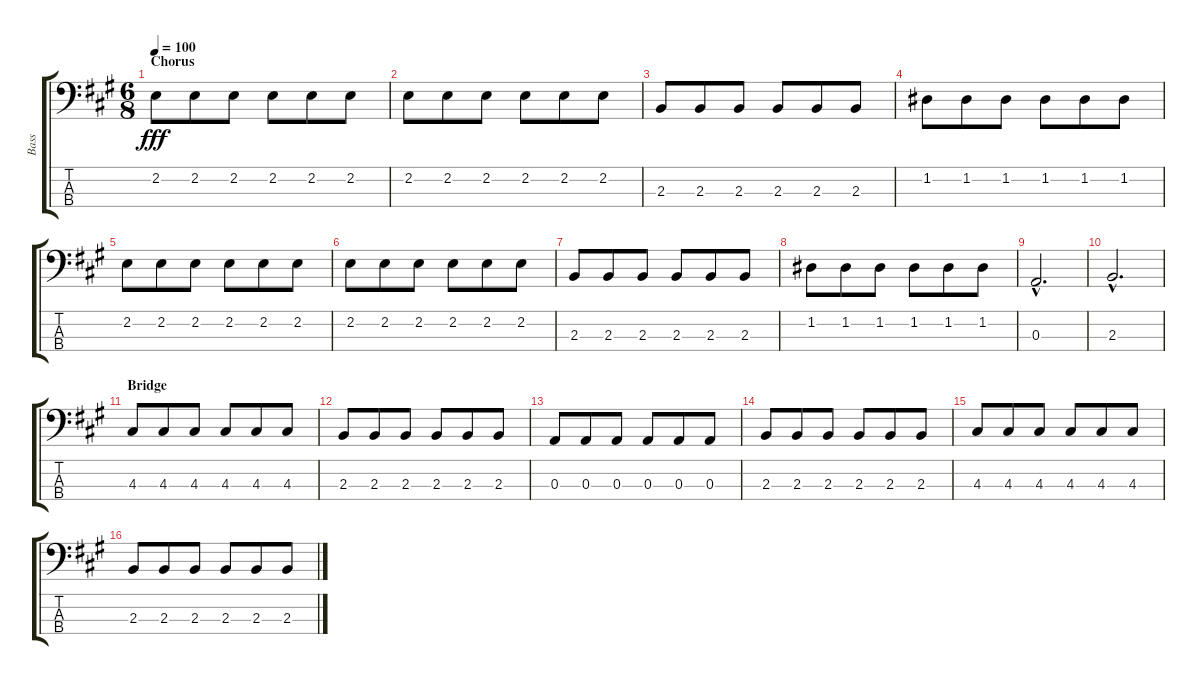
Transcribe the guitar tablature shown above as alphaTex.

\track ("Bass" "Bass") {instrument electricbassfinger}
\staff {score tabs}
\tuning (G2 D2 A1 E1) {hide}
\ts (6 8)
\section ("" "Chorus")
\tempo 100
\clef f4
\ks a
2.2.8{dy fff} 2.2.8 2.2.8 2.2.8 2.2.8 2.2.8 |
2.2.8 2.2.8 2.2.8 2.2.8 2.2.8 2.2.8 |
2.3.8 2.3.8 2.3.8 2.3.8 2.3.8 2.3.8 |
1.2.8 1.2.8 1.2.8 1.2.8 1.2.8 1.2.8 |
2.2.8 2.2.8 2.2.8 2.2.8 2.2.8 2.2.8 |
2.2.8 2.2.8 2.2.8 2.2.8 2.2.8 2.2.8 |
2.3.8 2.3.8 2.3.8 2.3.8 2.3.8 2.3.8 |
1.2.8 1.2.8 1.2.8 1.2.8 1.2.8 1.2.8 |
0.3{hac}.2{d} |
2.3{hac}.2{d} |
\section ("" "Bridge")
4.3.8 4.3.8 4.3.8 4.3.8 4.3.8 4.3.8 |
2.3.8 2.3.8 2.3.8 2.3.8 2.3.8 2.3.8 |
0.3.8 0.3.8 0.3.8 0.3.8 0.3.8 0.3.8 |
2.3.8 2.3.8 2.3.8 2.3.8 2.3.8 2.3.8 |
4.3.8 4.3.8 4.3.8 4.3.8 4.3.8 4.3.8 |
2.3.8 2.3.8 2.3.8 2.3.8 2.3.8 2.3.8
